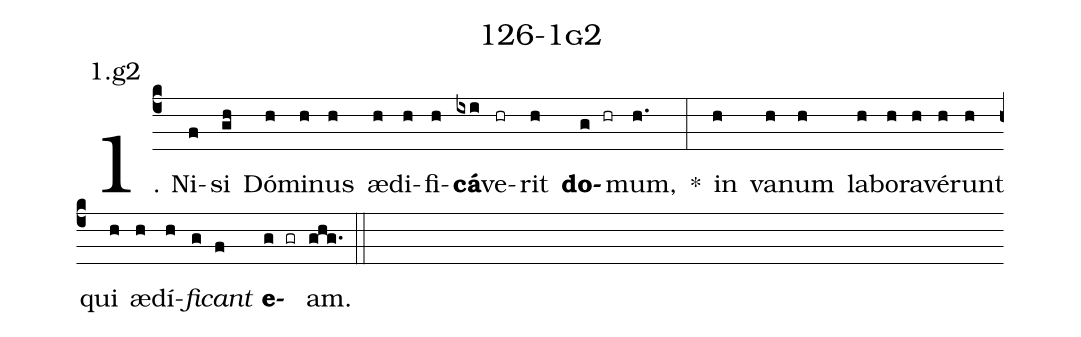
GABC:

name: 126-1g2;
annotation: 1.g2;
%%
(c4)1. Ni(f)si(gh) Dó(h)mi(h)nus(h) æ(h)di(h)fi(h)<b>cá</b>(ixi)ve(hr)rit(h) <b>do</b>(g hr)mum,(h.) *(:) in(h) va(h)num(h) la(h)bo(h)ra(h)vé(h)runt(h) qui(h) æ(h)dí(h)<i>fi</i>(g)<i>cant</i>(f) <b>e</b>(g gr)am.(ghg.) (::)
